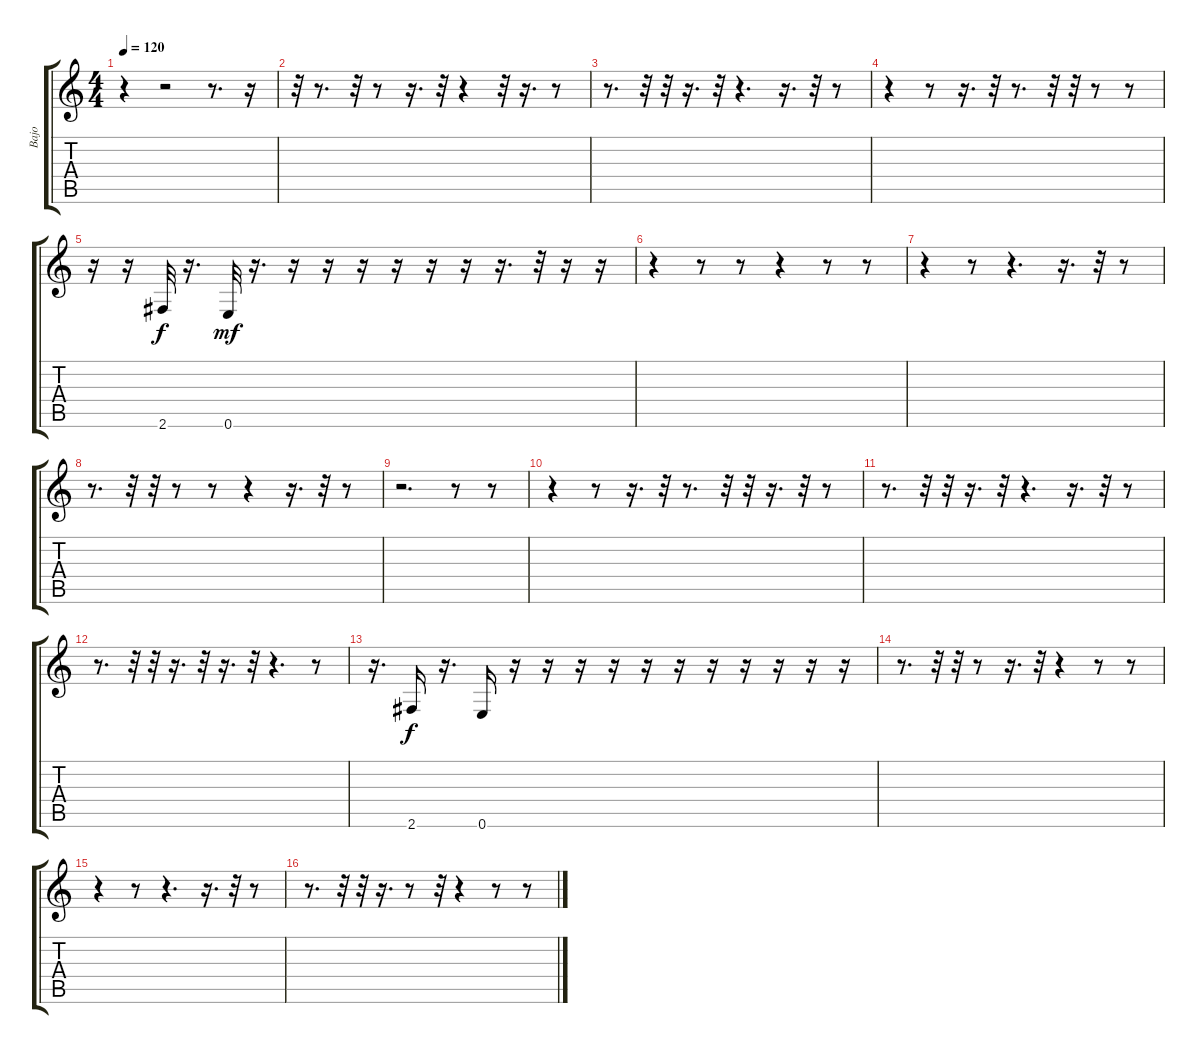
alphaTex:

\track ("Bajo" "Bajo") {instrument electricbassfinger}
\staff {score tabs}
\tuning (E4 B3 G3 D3 A2 E2) {hide}
\ts (4 4)
\tempo 120
\clef g2
\ks c
r.4{dy mf} r.2 r.8{d} r.16 |
r.32 r.8{d} r.32 r.8 r.16{d} r.32 r.4 r.32 r.16{d} r.8 |
r.8{d} r.32 r.32 r.16{d} r.32 r.4{d} r.16{d} r.32 r.8 |
r.4 r.8 r.16{d} r.32 r.8{d} r.32 r.32 r.8 r.8 |
r.16 r.16 2.6.32{dy f} r.16{d} 0.6.32{dy mf} r.16{d} r.16 r.16 r.16 r.16 r.16 r.16 r.16{d} r.32 r.16 r.16 |
r.4 r.8 r.8 r.4 r.8 r.8 |
r.4 r.8 r.4{d} r.16{d} r.32 r.8 |
r.8{d} r.32 r.32 r.8 r.8 r.4 r.16{d} r.32 r.8 |
r.2{d} r.8 r.8 |
r.4 r.8 r.16{d} r.32 r.8{d} r.32 r.32 r.16{d} r.32 r.8 |
r.8{d} r.32 r.32 r.16{d} r.32 r.4{d} r.16{d} r.32 r.8 |
r.8{d} r.32 r.32 r.16{d} r.32 r.16{d} r.32 r.4{d} r.8 |
r.16{d} 2.6.16{dy f} r.16{d} 0.6.16 r.16 r.16 r.16 r.16 r.16 r.16 r.16 r.16 r.16 r.16 r.16 |
r.8{d} r.32 r.32 r.8 r.16{d} r.32 r.4 r.8 r.8 |
r.4 r.8 r.4{d} r.16{d} r.32 r.8 |
r.8{d} r.32 r.32 r.16{d} r.8 r.32 r.4 r.8 r.8
